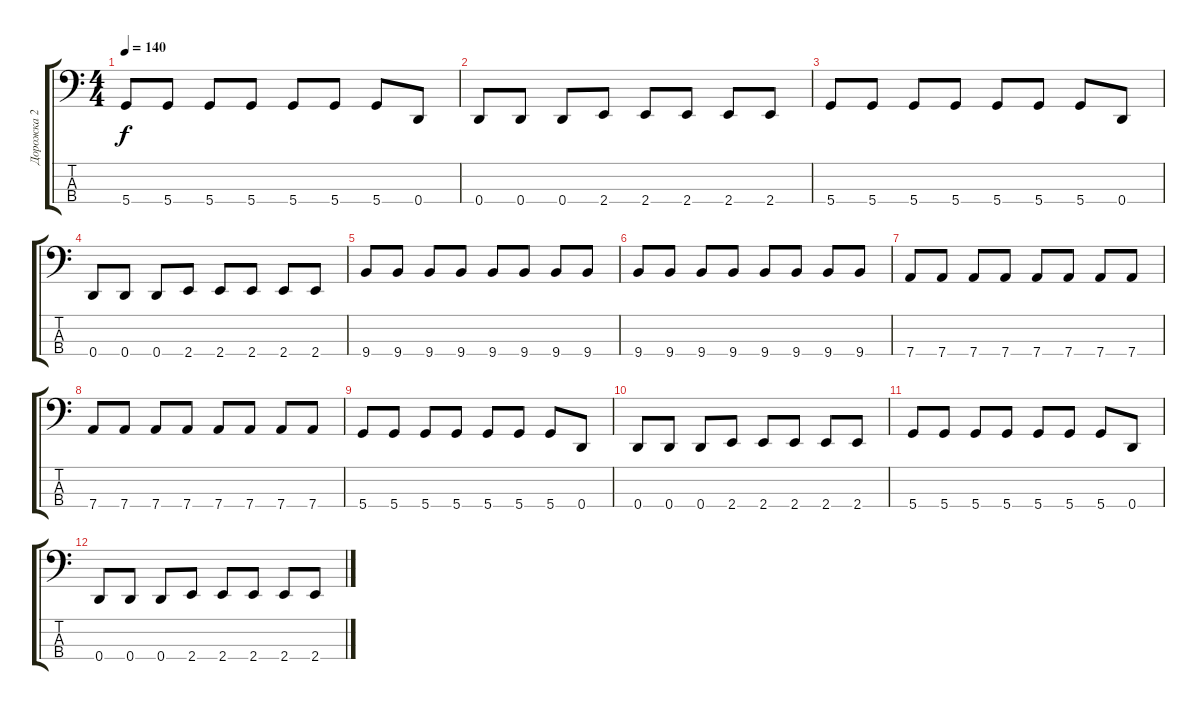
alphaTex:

\track ("Дорожка 2" "Дорожка 2") {instrument electricbasspick}
\staff {score tabs}
\tuning (G2 D2 A1 D1) {hide}
\ts (4 4)
\tempo 140
\clef f4
\ks c
5.4.8{dy f} 5.4.8 5.4.8 5.4.8 5.4.8 5.4.8 5.4.8 0.4.8 |
0.4.8 0.4.8 0.4.8 2.4.8 2.4.8 2.4.8 2.4.8 2.4.8 |
5.4.8 5.4.8 5.4.8 5.4.8 5.4.8 5.4.8 5.4.8 0.4.8 |
0.4.8 0.4.8 0.4.8 2.4.8 2.4.8 2.4.8 2.4.8 2.4.8 |
9.4.8 9.4.8 9.4.8 9.4.8 9.4.8 9.4.8 9.4.8 9.4.8 |
9.4.8 9.4.8 9.4.8 9.4.8 9.4.8 9.4.8 9.4.8 9.4.8 |
7.4.8 7.4.8 7.4.8 7.4.8 7.4.8 7.4.8 7.4.8 7.4.8 |
7.4.8 7.4.8 7.4.8 7.4.8 7.4.8 7.4.8 7.4.8 7.4.8 |
5.4.8 5.4.8 5.4.8 5.4.8 5.4.8 5.4.8 5.4.8 0.4.8 |
0.4.8 0.4.8 0.4.8 2.4.8 2.4.8 2.4.8 2.4.8 2.4.8 |
5.4.8 5.4.8 5.4.8 5.4.8 5.4.8 5.4.8 5.4.8 0.4.8 |
0.4.8 0.4.8 0.4.8 2.4.8 2.4.8 2.4.8 2.4.8 2.4.8
